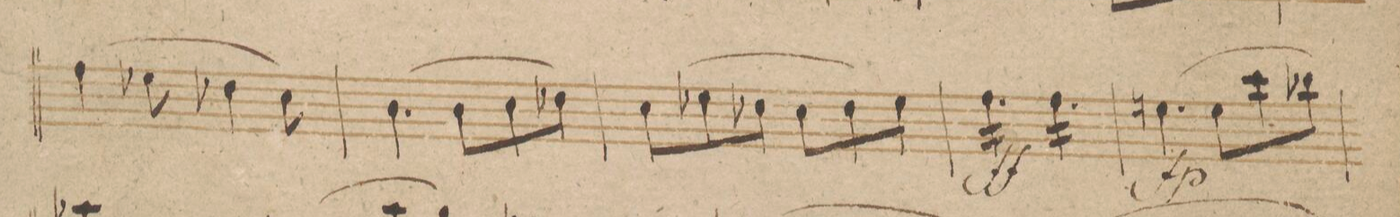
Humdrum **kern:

**kern	**dynam
*I"Violino Imo	*
*clefG2	*
*k[b-]	*
*M6/8	*
(4ff\	.
8ee-X\	.
4dd-X\	.
8cc\)	.
=38	=38
(4.b-\	.
8b-\L	.
8cc\	.
8dd-X\J)	.
=39	=39
8cc\L	.
(8ee-X\	.
8dd-X\J	.
8cc\L	.
8dd-\	.
8ee-\J)	.
=40	=40
*tremolo	*
16ff\LL	ff
16ff\	.
16ff\	.
16ff\	.
16ff\	.
16ff\JJ	.
16ff\LL	.
16ff\	.
16ff\	.
16ff\	.
16ff\	.
16ff\JJ	.
*Xtremolo	*
=41	=41
(4.een\	fp
8ee\L	.
8ccc\	.
8bb-X\J)	.
=42	=42
*-	*-
